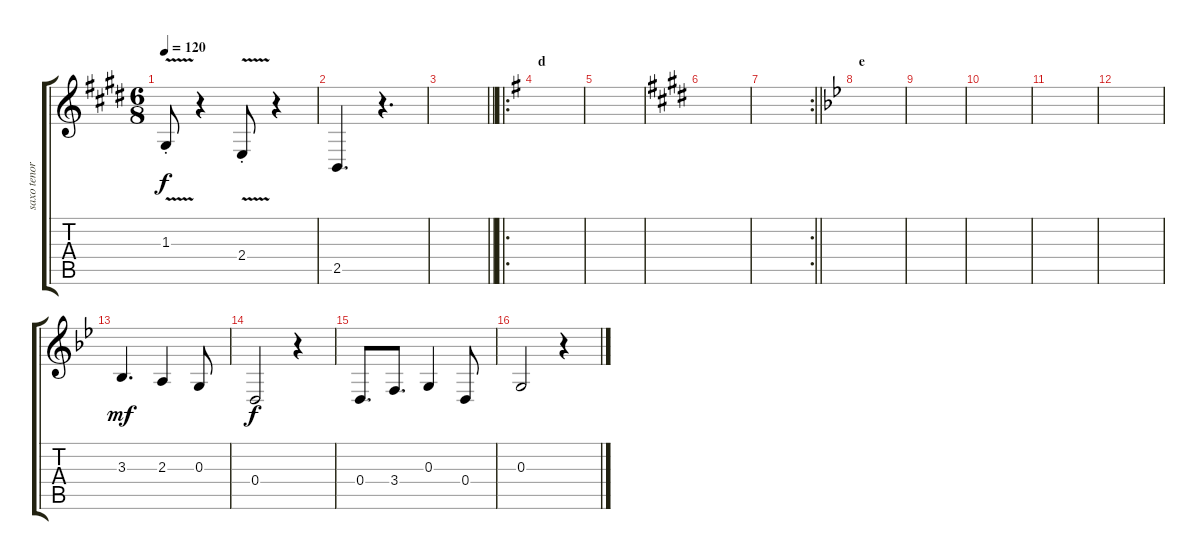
\track ("saxo tenor" "saxo tenor") {instrument tenorsax}
\staff {score tabs}
\tuning (E4 B3 G3 D3 A2 E2) {hide}
\ts (6 8)
\tempo 120
\clef g2
\ks e
1.3{v st}.8{dy f} r.4 2.4{v st}.8 r.4 |
2.5.4{d} r.4{d} |
\barLineRight lightlight
|
\ro
\section ("" "d")
\ks g
|
|
\ks e
|
\rc 2
\barLineRight lightlight
|
\section ("" "e")
\ks bb
|
|
|
|
|
3.3.4{d dy mf} 2.3.4 0.3.8 |
0.4.2{dy f} r.4 |
0.4.8{d} 3.4.8{d} 0.3.4 0.4.8 |
0.3.2 r.4
